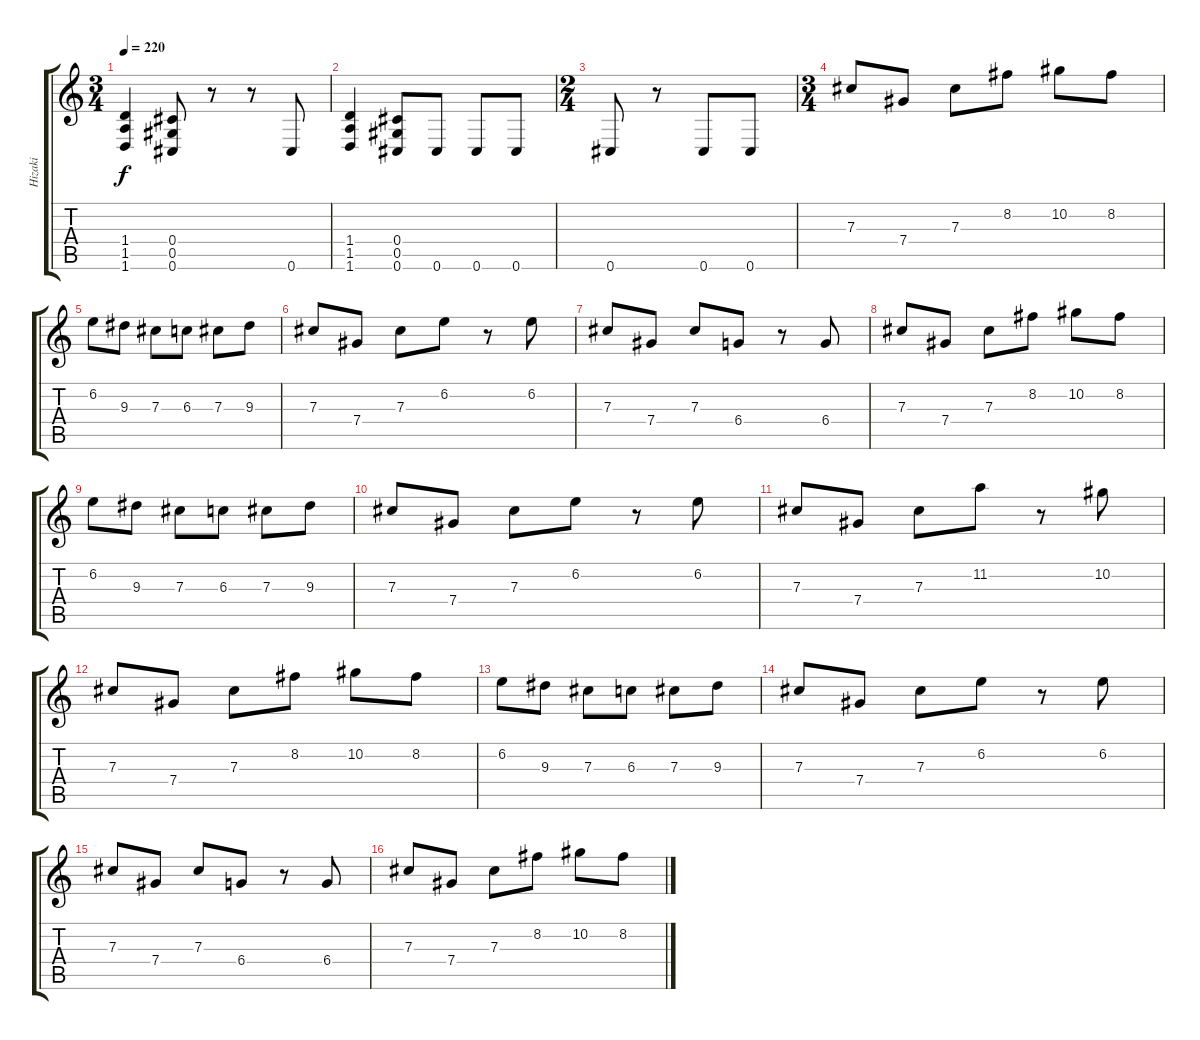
\track ("Hizaki" "Hizaki") {instrument distortionguitar}
\staff {score tabs}
\tuning (Eb4 Bb3 Gb3 Db3 Ab2 Db2) {hide}
\ts (3 4)
\tempo 220
\clef g2
\ks c
(1.4 1.5 1.6).4{dy f} (0.4 0.5 0.6).8 r.8 r.8 0.6.8 |
(1.4 1.5 1.6).4 (0.4 0.5 0.6).8 0.6.8 0.6.8 0.6.8 |
\ts (2 4)
0.6.8 r.8 0.6.8 0.6.8 |
\ts (3 4)
7.3.8 7.4.8 7.3.8 8.2.8 10.2.8 8.2.8 |
6.2.8 9.3.8 7.3.8 6.3.8 7.3.8 9.3.8 |
7.3.8 7.4.8 7.3.8 6.2.8 r.8 6.2.8 |
7.3.8 7.4.8 7.3.8 6.4.8 r.8 6.4.8 |
7.3.8 7.4.8 7.3.8 8.2.8 10.2.8 8.2.8 |
6.2.8 9.3.8 7.3.8 6.3.8 7.3.8 9.3.8 |
7.3.8 7.4.8 7.3.8 6.2.8 r.8 6.2.8 |
7.3.8 7.4.8 7.3.8 11.2.8 r.8 10.2.8 |
7.3.8 7.4.8 7.3.8 8.2.8 10.2.8 8.2.8 |
6.2.8 9.3.8 7.3.8 6.3.8 7.3.8 9.3.8 |
7.3.8 7.4.8 7.3.8 6.2.8 r.8 6.2.8 |
7.3.8 7.4.8 7.3.8 6.4.8 r.8 6.4.8 |
7.3.8 7.4.8 7.3.8 8.2.8 10.2.8 8.2.8
